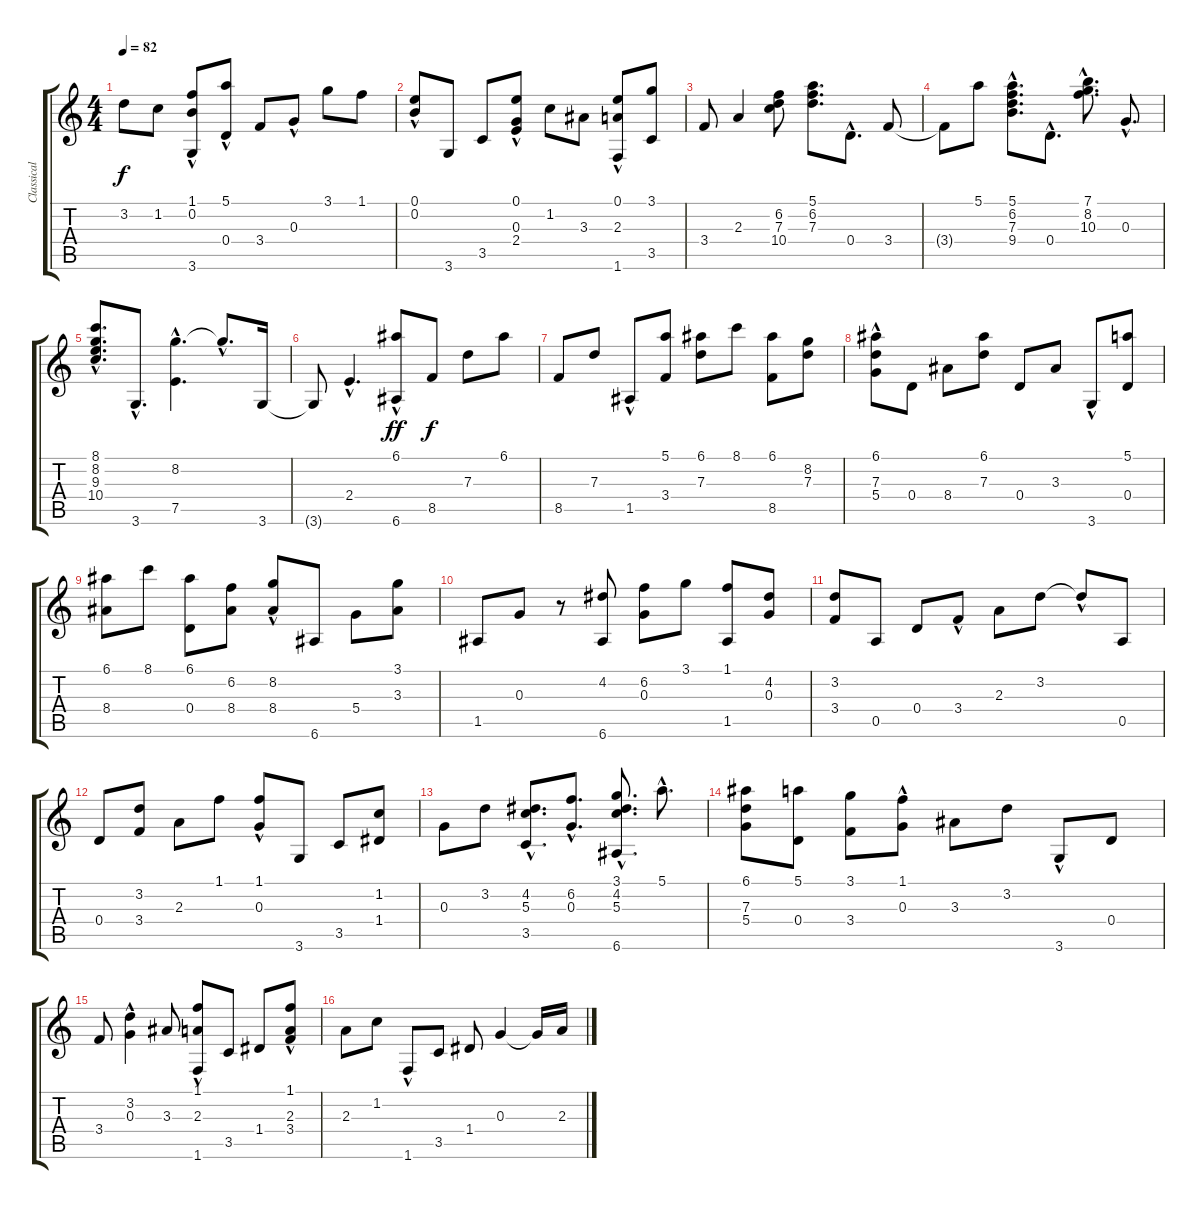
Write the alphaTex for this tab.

\track ("Classical guitar" "Classical ") {instrument acousticguitarnylon}
\staff {score tabs}
\tuning (E4 B3 G3 D3 A2 E2) {hide}
\ts (4 4)
\tempo 82
\clef g2
\ks c
3.2.8{dy f} 1.2.8 (1.1 0.2{hac} 3.6{hac}).8 (5.1{hac} 0.4).8 3.4.8 0.3{hac}.8 3.1.8 1.1.8 |
(0.1{hac} 0.2{hac}).8 3.6.8 3.5.8 (0.1{hac} 0.3 2.4{hac}).8 1.2.8 3.3.8 (0.1 2.3 1.6{hac}).8 (3.1 3.5).8 |
3.4.8 2.3.4 (6.2 7.3 10.4).8 (5.1 6.2 7.3).8{d} 0.4{hac}.8{d} 3.4.8 |
3.4{t}.8 5.1.8 (5.1{hac} 6.2{hac} 7.3{hac} 9.4{hac}).8{d} 0.4{hac}.8{d} (7.1{hac} 8.2{hac} 10.3{hac}).8{d} 0.3{hac}.8{d} |
(8.1{hac} 8.2{hac} 9.3 10.4).8{d} 3.6{hac}.8{d} (8.2{hac} 7.5{hac}).4{d} 8.2{hac t}.8{d} 3.6.16 |
3.6{t}.8 2.4{hac}.4{d} (6.1{hac} 6.6).8{dy ff} 8.5.8{dy f} 7.3.8 6.1.8 |
8.5.8 7.3.8 1.5{hac}.8 (5.1 3.4).8 (6.1 7.3).8 8.1.8 (6.1 8.5).8 (8.2 7.3).8 |
(6.1{hac} 7.3 5.4).8 0.4.8 8.4.8 (6.1 7.3).8 0.4.8 3.3.8 3.6{hac}.8 (5.1 0.4).8 |
(6.1 8.4).8 8.1.8 (6.1 0.4).8 (6.2 8.4).8 (8.2{hac} 8.4{hac}).8 6.6.8 5.4.8 (3.1 3.3).8 |
1.5.8 0.3.8 r.8 (4.2 6.6).8 (6.2 0.3).8 3.1.8 (1.1 1.5).8 (4.2 0.3).8 |
(3.2 3.4).8 0.5.8 0.4.8 3.4{hac}.8 2.3.8 3.2.8 3.2{hac t}.8 0.5.8 |
0.4.8 (3.2 3.4).8 2.3.8 1.1.8 (1.1{hac} 0.3).8 3.6.8 3.5.8 (1.2 1.4).8 |
0.3.8 3.2.8 (4.2{hac} 5.3{hac} 3.5{hac}).8{d} (6.2{hac} 0.3{hac}).8{d} (3.1{hac} 4.2{hac} 5.3{hac} 6.6{hac}).8{d} 5.1{hac}.8{d} |
(6.1 7.3 5.4).8 (5.1 0.4).8 (3.1 3.4).8 (1.1{hac} 0.3).8 3.3.8 3.2.8 3.6{hac}.8 0.4.8 |
3.4.8 (3.2 0.3{hac}).4 3.3.8 (1.1{hac} 2.3{hac} 1.6{hac}).8 3.5.8 1.4.8 (1.1{hac} 2.3 3.4).8 |
2.3.8 1.2.8 1.6{hac}.8 3.5.8 1.4.8 0.3.4 0.3{t}.16 2.3.16
